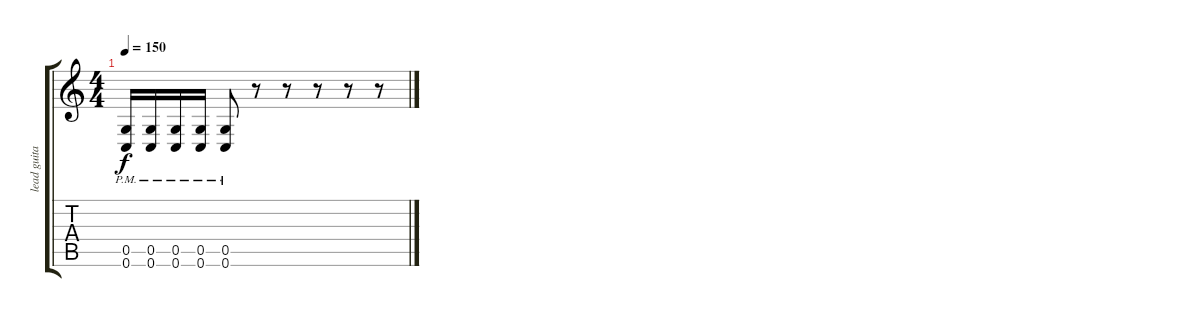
\track ("lead guitar" "lead guita") {instrument distortionguitar}
\staff {score tabs}
\tuning (D4 A3 F3 C3 G2 C2) {hide}
\ts (4 4)
\tempo 150
\clef g2
\ks c
(0.5{pm} 0.6{pm}).16{dy f} (0.5{pm} 0.6{pm}).16 (0.5{pm} 0.6{pm}).16 (0.5{pm} 0.6{pm}).16 (0.5{pm} 0.6{pm}).8 r.8 r.8 r.8 r.8 r.8
